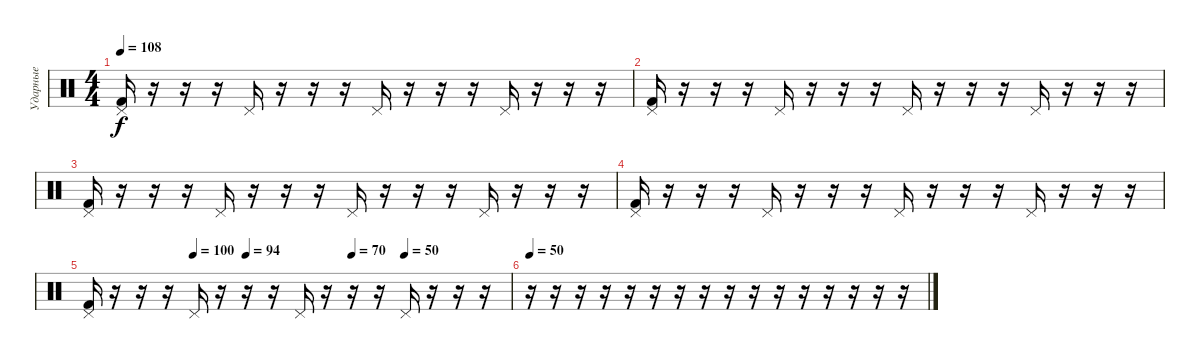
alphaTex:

\track ("Ударные" "Ударные") {instrument percussion}
\staff {score}
\articulation defaults
\ts (4 4)
\tempo 108
\clef neutral
\ks c
("Kick (hit) 2" "Pedal Hi-Hat (hit)").16{dy f} r.16 r.16 r.16 "Pedal Hi-Hat (hit)".16 r.16 r.16 r.16 "Pedal Hi-Hat (hit)".16 r.16 r.16 r.16 "Pedal Hi-Hat (hit)".16 r.16 r.16 r.16 |
("Kick (hit) 2" "Pedal Hi-Hat (hit)").16 r.16 r.16 r.16 "Pedal Hi-Hat (hit)".16 r.16 r.16 r.16 "Pedal Hi-Hat (hit)".16 r.16 r.16 r.16 "Pedal Hi-Hat (hit)".16 r.16 r.16 r.16 |
("Kick (hit) 2" "Pedal Hi-Hat (hit)").16 r.16 r.16 r.16 "Pedal Hi-Hat (hit)".16 r.16 r.16 r.16 "Pedal Hi-Hat (hit)".16 r.16 r.16 r.16 "Pedal Hi-Hat (hit)".16 r.16 r.16 r.16 |
("Kick (hit) 2" "Pedal Hi-Hat (hit)").16 r.16 r.16 r.16 "Pedal Hi-Hat (hit)".16 r.16 r.16 r.16 "Pedal Hi-Hat (hit)".16 r.16 r.16 r.16 "Pedal Hi-Hat (hit)".16 r.16 r.16 r.16 |
\tempo (100 0.25)
\tempo (94 0.375)
\tempo (70 0.625)
\tempo (50 0.75)
("Kick (hit) 2" "Pedal Hi-Hat (hit)").16 r.16 r.16 r.16 "Pedal Hi-Hat (hit)".16 r.16 r.16 r.16 "Pedal Hi-Hat (hit)".16 r.16 r.16 r.16 "Pedal Hi-Hat (hit)".16 r.16 r.16 r.16 |
\tempo 50
r.16 r.16 r.16 r.16 r.16 r.16 r.16 r.16 r.16 r.16 r.16 r.16 r.16 r.16 r.16 r.16
